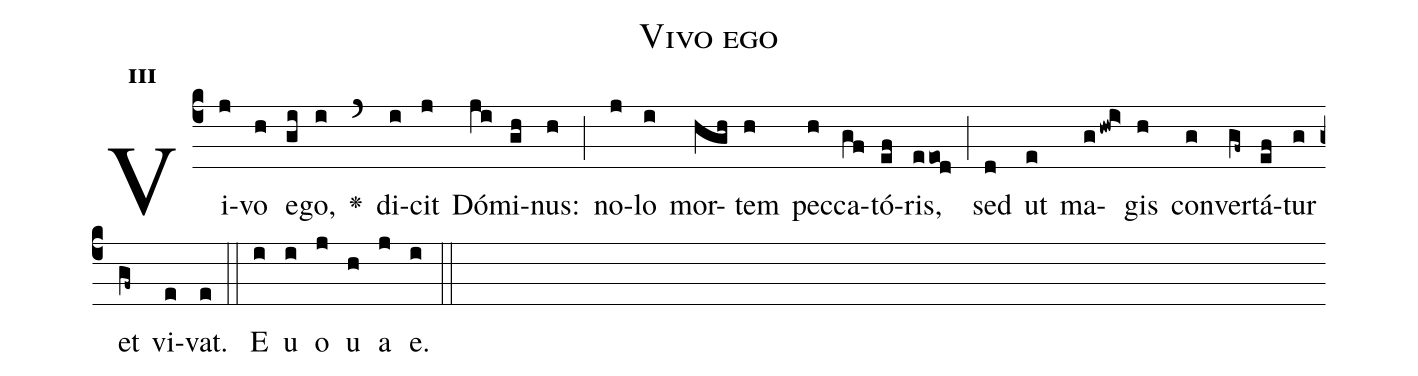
name:Vivo ego;
office-part:Antiphona;
mode:3;
%%
initial-style: 1;
name: Vivo ego
book: Antiphonae & Responsoria/Tomus II, p. 3;
occasion: Cunctis diebus usque ad Sabbatum Hebdomadae V;
office-part: Sexta;
user-notes: ;
commentary: ;
annotation: 3b;
centering-scheme: english;
fontsize: 12;
font: OFLSortsMillGoudy;
height: 11;
width: 4.5;
%%
(c4)Vi(j)vo(h) e(gi)go,(i) <v>\greheightstar</v>(`) di(i)cit(j) Dó(ji)mi(gh)nus:(h) (;) no(j)lo(i) mor(hgh)tem(h) pec(h)ca(gf)tó(ef)ris,(eeod) (;) sed(d) ut(e) ma(ghwi>)gis(h) con(g)ver(gf~)tá(ef)tur(g) et(gf~) vi(e)vat.(e) (::)
E(i) u(i) o(j) u(h) a(j) e.(i) (::)
